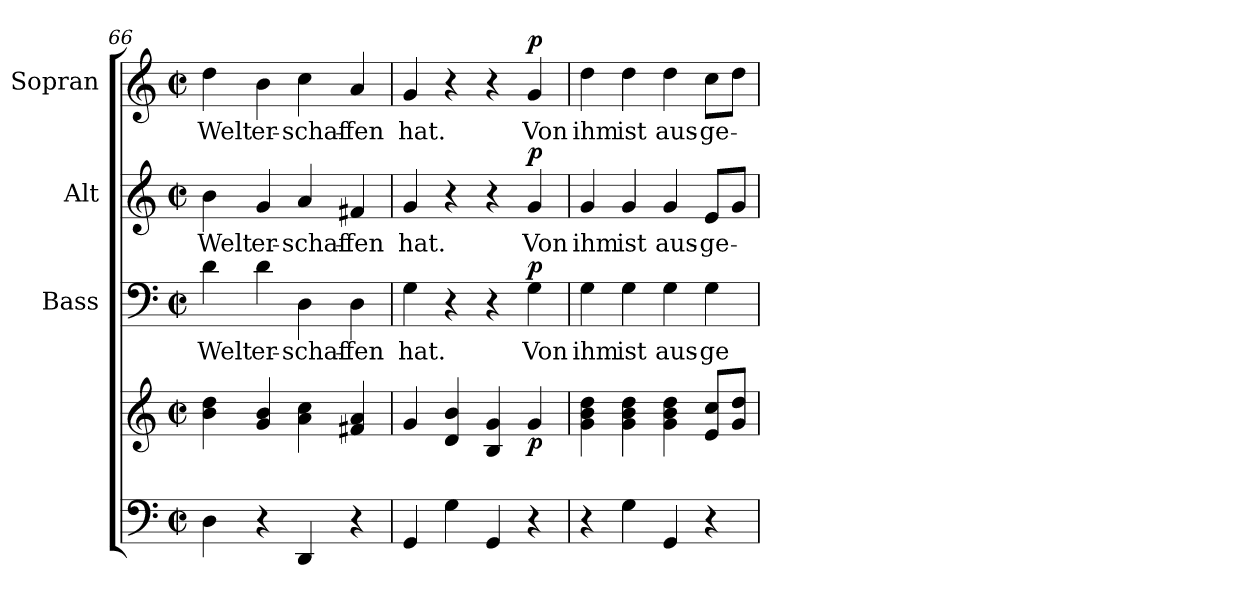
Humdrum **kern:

**kern	**kern	**dynam	**kern	**text	**dynam	**kern	**text	**dynam	**kern	**text	**dynam
*part4	*part4	*part4	*part3	*part3	*part3	*part2	*part2	*part2	*part1	*part1	*part1
*staff5	*staff4	*staff4/5	*staff3	*staff3	*staff3	*staff2	*staff2	*staff2	*staff1	*staff1	*staff1
*	*	*	*I"Bass	*	*	*I"Alt	*	*	*I"Sopran	*	*
*	*	*	*I'B.	*	*	*I'A.	*	*	*I'S.	*	*
*clefF4	*clefG2	*	*clefF4	*	*	*clefG2	*	*	*clefG2	*	*
*k[]	*k[]	*	*k[]	*	*	*k[]	*	*	*k[]	*	*
*C:	*C:	*	*C:	*	*	*C:	*	*	*C:	*	*
*M2/2	*M2/2	*	*M2/2	*	*	*M2/2	*	*	*M2/2	*	*
*met(c|)	*met(c|)	*	*met(c|)	*	*	*met(c|)	*	*	*met(c|)	*	*
=66	=66	=66	=66	=66	=66	=66	=66	=66	=66	=66	=66
!	!	!	!	!LO:LY:b	!	!	!LO:LY:b	!	!	!LO:LY:b	!
4D\	4b\ 4dd\	.	4d\	Welt	.	4b\	Welt	.	4dd\	Welt	.
!	!	!	!	!LO:LY:b	!	!	!LO:LY:b	!	!	!LO:LY:b	!
4r	4g/ 4b/	.	4d\	er-	.	4g/	er-	.	4b\	er-	.
!	!	!	!	!LO:LY:b	!	!	!LO:LY:b	!	!	!LO:LY:b	!
4DD/	4a\ 4cc\	.	4D\	-schaf-	.	4a/	-schaf-	.	4cc\	-schaf-	.
!	!	!	!	!LO:LY:b	!	!	!LO:LY:b	!	!	!LO:LY:b	!
4r	4f#X/ 4a/	.	4D\	-fen	.	4f#X/	-fen	.	4a/	-fen	.
=67	=67	=67	=67	=67	=67	=67	=67	=67	=67	=67	=67
!	!	!	!	!LO:LY:b	!	!	!LO:LY:b	!	!	!LO:LY:b	!
4GG/	4g/	.	4G\	hat.	.	4g/	hat.	.	4g/	hat.	.
4G\	4d/ 4b/	.	4r	.	.	4r	.	.	4r	.	.
4GG/	4B/ 4g/	.	4r	.	.	4r	.	.	4r	.	.
!	!	!LO:DY:b	!	!LO:LY:b	!LO:DY:a	!	!LO:LY:b	!LO:DY:a	!	!LO:LY:b	!LO:DY:a
4r	4g/	p	4G\	Von	p	4g/	Von	p	4g/	Von	p
=68	=68	=68	=68	=68	=68	=68	=68	=68	=68	=68	=68
!	!	!	!	!LO:LY:b	!	!	!LO:LY:b	!	!	!LO:LY:b	!
4r	4g\ 4b\ 4dd\	.	4G\	ihm	.	4g/	ihm	.	4dd\	ihm	.
!	!	!	!	!LO:LY:b	!	!	!LO:LY:b	!	!	!LO:LY:b	!
4G\	4g\ 4b\ 4dd\	.	4G\	ist	.	4g/	ist	.	4dd\	ist	.
!	!	!	!	!LO:LY:b	!	!	!LO:LY:b	!	!	!LO:LY:b	!
4GG/	4g\ 4b\ 4dd\	.	4G\	aus-	.	4g/	aus-	.	4dd\	aus-	.
!	!	!	!	!LO:LY:b	!	!	!LO:LY:b	!	!	!LO:LY:b	!
4r	8e/ 8cc/L	.	4G\	-ge-	.	8e/L	-ge-	.	8cc\L	-ge-	.
.	8g/ 8dd/J	.	.	.	.	8g/J	.	.	8dd\J	.	.
=	=	=	=	=	=	=	=	=	=	=	=
*-	*-	*-	*-	*-	*-	*-	*-	*-	*-	*-	*-
